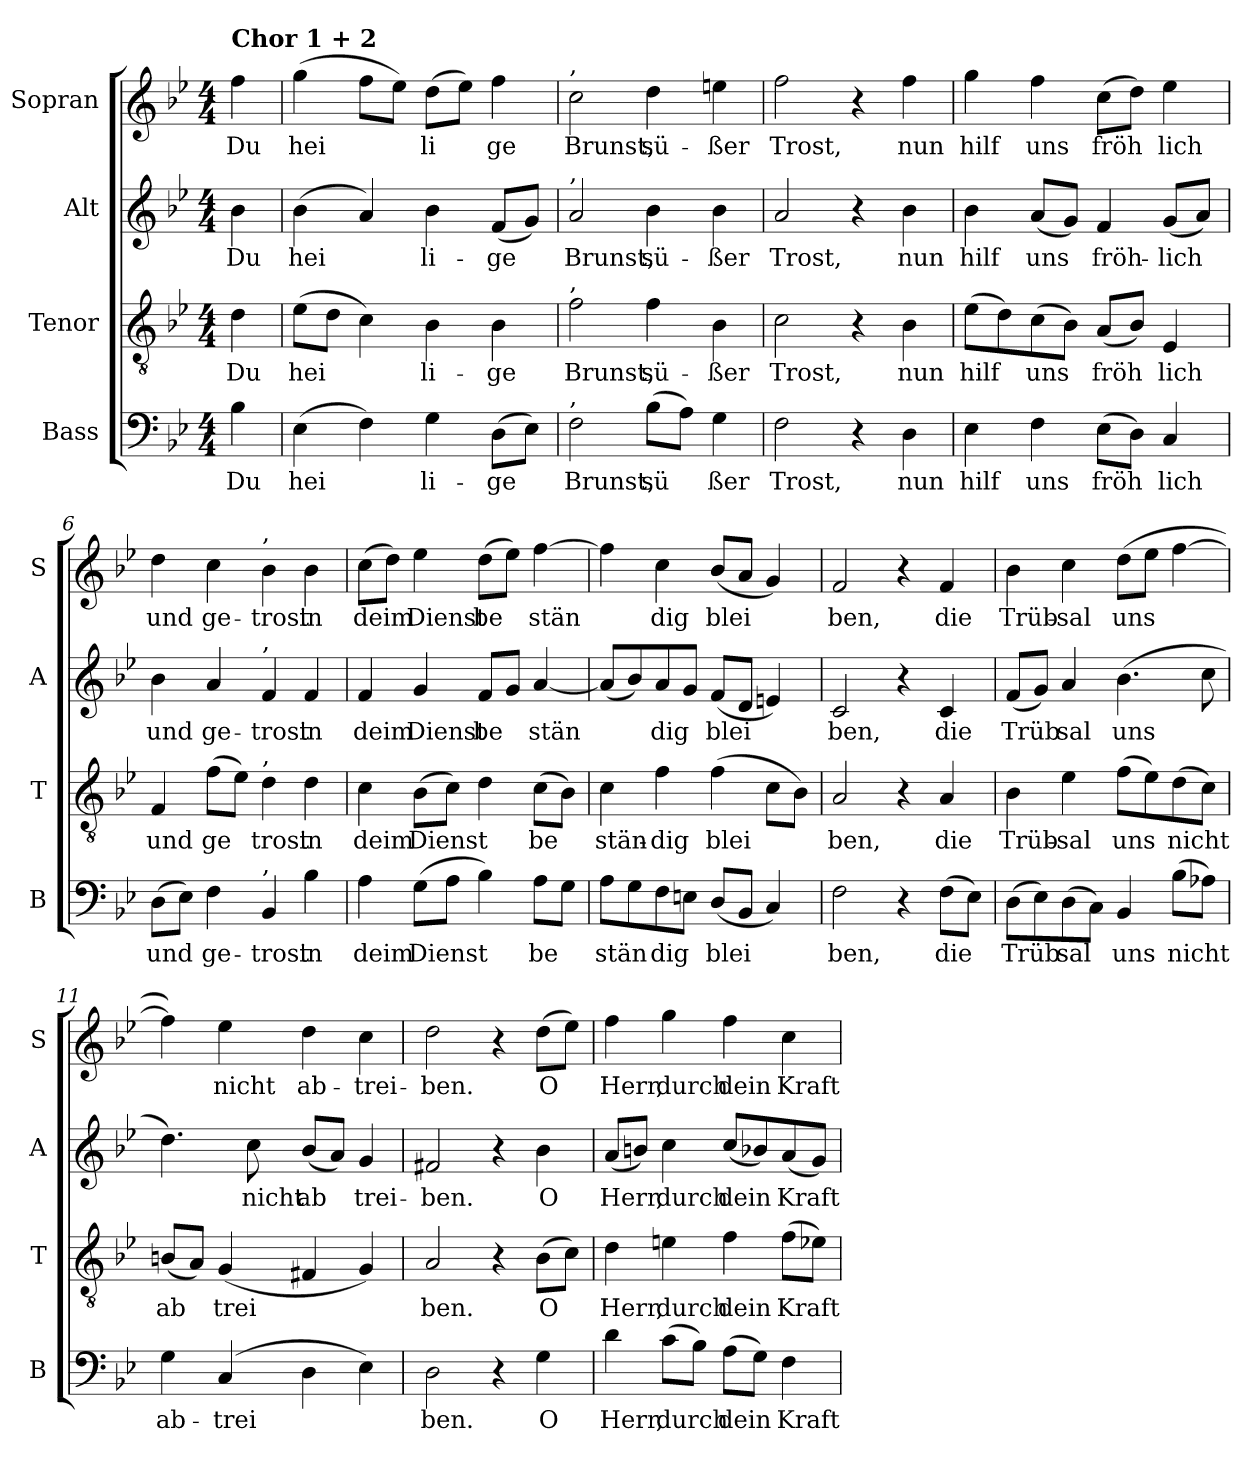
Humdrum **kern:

**kern	**text	**kern	**text	**kern	**text	**kern	**text
*part4	*part4	*part3	*part3	*part2	*part2	*part1	*part1
*staff4	*staff4	*staff3	*staff3	*staff2	*staff2	*staff1	*staff1
*I"Bass	*	*I"Tenor	*	*I"Alt	*	*I"Sopran	*
*I'B	*	*I'T	*	*I'A	*	*I'S	*
*clefF4	*	*clefGv2	*	*clefG2	*	*clefG2	*
*k[b-e-]	*	*k[b-e-]	*	*k[b-e-]	*	*k[b-e-]	*
*M4/4	*	*M4/4	*	*M4/4	*	*M4/4	*
=1	=1	=1	=1	=1	=1	=1	=1
!	!	!	!	!	!	!LO:TX:a:B:t=Chor  1 + 2	!
!	!LO:LY:b	!	!LO:LY:b	!	!LO:LY:b	!	!LO:LY:b
4B-\	Du	4d\	Du	4b-\	Du	4ff\	Du
=2	=2	=2	=2	=2	=2	=2	=2
!	!LO:LY:b	!	!LO:LY:b	!	!LO:LY:b	!	!LO:LY:b
(4E-\	hei	(8e-\L	hei	(4b-\	hei	(4gg\	hei
.	.	8d\J	.	.	.	.	.
4F\)	.	4c\)	.	4a/)	.	8ff\L	.
.	.	.	.	.	.	8ee-\J)	.
!	!LO:LY:b	!	!LO:LY:b	!	!LO:LY:b	!	!LO:LY:b
4G\	li-	4B-\	li-	4b-\	li-	(8dd\L	li
.	.	.	.	.	.	8ee-\J)	.
!	!LO:LY:b	!	!LO:LY:b	!	!LO:LY:b	!	!LO:LY:b
(8D\L	ge	4B-\	ge	(8f/L	ge	4ff\	ge
8E-\J)	.	.	.	8g/J)	.	.	.
=3	=3	=3	=3	=3	=3	=3	=3
!	!	!	!	!	!	!LO:TX:a:t=,	!
!	!	!	!	!LO:TX:a:t=,	!	!	!
!	!	!LO:TX:a:t=,	!	!	!	!	!
!LO:TX:a:t=,	!	!	!	!	!	!	!
!	!LO:LY:b	!	!LO:LY:b	!	!LO:LY:b	!	!LO:LY:b
2F\	Brunst,	2f\	Brunst,	2a/	Brunst,	2cc\	Brunst,
!	!LO:LY:b	!	!LO:LY:b	!	!LO:LY:b	!	!LO:LY:b
(8B-\L	sü	4f\	sü-	4b-\	sü-	4dd\	sü-
8A\J)	.	.	.	.	.	.	.
!	!LO:LY:b	!	!LO:LY:b	!	!LO:LY:b	!	!LO:LY:b
4G\	ßer	4B-\	ßer	4b-\	ßer	4een\	ßer
=4	=4	=4	=4	=4	=4	=4	=4
!	!LO:LY:b	!	!LO:LY:b	!	!LO:LY:b	!	!LO:LY:b
2F\	Trost,	2c\	Trost,	2a/	Trost,	2ff\	Trost,
4r	.	4r	.	4r	.	4r	.
!	!LO:LY:b	!	!LO:LY:b	!	!LO:LY:b	!	!LO:LY:b
4D\	nun	4B-\	nun	4b-\	nun	4ff\	nun
=5	=5	=5	=5	=5	=5	=5	=5
!	!LO:LY:b	!	!LO:LY:b	!	!LO:LY:b	!	!LO:LY:b
4E-\	hilf	(8e-\L	hilf	4b-\	hilf	4gg\	hilf
.	.	8d\)	.	.	.	.	.
!	!LO:LY:b	!	!LO:LY:b	!	!LO:LY:b	!	!LO:LY:b
4F\	uns	(8c\	uns	(8a/L	uns	4ff\	uns
.	.	8B-\J)	.	8g/J)	.	.	.
!	!LO:LY:b	!	!LO:LY:b	!	!LO:LY:b	!	!LO:LY:b
(8E-\L	fröh	(8A/L	fröh	4f/	fröh-	(8cc\L	fröh
8D\J)	.	8B-/J)	.	.	.	8dd\J)	.
!	!LO:LY:b	!	!LO:LY:b	!	!LO:LY:b	!	!LO:LY:b
4C/	lich	4E-/	lich	(8g/L	lich	4ee-\	lich
.	.	.	.	8a/J)	.	.	.
!!LO:LB:g=z
=6	=6	=6	=6	=6	=6	=6	=6
!	!LO:LY:b	!	!LO:LY:b	!	!LO:LY:b	!	!LO:LY:b
(8D\L	und	4F/	und	4b-\	und	4dd\	und
8E-\J)	.	.	.	.	.	.	.
!	!LO:LY:b	!	!LO:LY:b	!	!LO:LY:b	!	!LO:LY:b
4F\	ge-	(8f\L	ge	4a/	ge-	4cc\	ge-
.	.	8e-\J)	.	.	.	.	.
!	!	!	!	!	!	!LO:TX:a:t=,	!
!	!	!	!	!LO:TX:a:t=,	!	!	!
!	!	!LO:TX:a:t=,	!	!	!	!	!
!LO:TX:a:t=,	!	!	!	!	!	!	!
!	!LO:LY:b	!	!LO:LY:b	!	!LO:LY:b	!	!LO:LY:b
4BB-/	trost	4d\	trost	4f/	trost	4b-\	trost
!	!LO:LY:b	!	!LO:LY:b	!	!LO:LY:b	!	!LO:LY:b
4B-\	in	4d\	in	4f/	in	4b-\	in
=7	=7	=7	=7	=7	=7	=7	=7
!	!LO:LY:b	!	!LO:LY:b	!	!LO:LY:b	!	!LO:LY:b
4A\	deim	4c\	deim	4f/	deim	(8cc\L	deim
.	.	.	.	.	.	8dd\J)	.
!	!LO:LY:b	!	!LO:LY:b	!	!LO:LY:b	!	!LO:LY:b
(8G\L	Dienst	(8B-\L	Dienst	4g/	Dienst	4ee-\	Dienst
8A\J	.	8c\J)	.	.	.	.	.
!	!	!	!	!	!LO:LY:b	!	!LO:LY:b
4B-\)	.	4d\	.	8f/L	be	(8dd\L	be
.	.	.	.	8g/J	.	8ee-\J)	.
!	!LO:LY:b	!	!LO:LY:b	!	!LO:LY:b	!	!LO:LY:b
8A\L	be	(8c\L	be	[4a/	stän	[4ff\	stän
8G\J	.	8B-\J)	.	.	.	.	.
=8	=8	=8	=8	=8	=8	=8	=8
!	!LO:LY:b	!	!LO:LY:b	!	!	!	!
8A\L	stän	4c\	stän-	(8a/L]	.	4ff\]	.
8G\	.	.	.	8b-/)	.	.	.
!	!LO:LY:b	!	!LO:LY:b	!	!LO:LY:b	!	!LO:LY:b
8F\	dig	4f\	dig	8a/	dig	4cc\	dig
8En\J	.	.	.	8g/J	.	.	.
!	!LO:LY:b	!	!LO:LY:b	!	!LO:LY:b	!	!LO:LY:b
(8D/L	blei	(4f\	blei	(8f/L	blei	(8b-/L	blei
8BB-/J	.	.	.	8d/J	.	8a/J	.
4C/)	.	8c\L	.	4en/)	.	4g/)	.
.	.	8B-\J)	.	.	.	.	.
=9	=9	=9	=9	=9	=9	=9	=9
!	!LO:LY:b	!	!LO:LY:b	!	!LO:LY:b	!	!LO:LY:b
2F\	ben,	2A/	ben,	2c/	ben,	2f/	ben,
4r	.	4r	.	4r	.	4r	.
!	!LO:LY:b	!	!LO:LY:b	!	!LO:LY:b	!	!LO:LY:b
(8F\L	die	4A/	die	4c/	die	4f/	die
8E-\J)	.	.	.	.	.	.	.
!!LO:LB:g=z
=10	=10	=10	=10	=10	=10	=10	=10
!	!LO:LY:b	!	!LO:LY:b	!	!LO:LY:b	!	!LO:LY:b
(8D\L	Trüb	4B-\	Trüb-	(8f/L	Trüb	4b-\	Trüb-
8E-\)	.	.	.	8g/J)	.	.	.
!	!LO:LY:b	!	!LO:LY:b	!	!LO:LY:b	!	!LO:LY:b
(8D\	sal	4e-\	sal	4a/	sal	4cc\	sal
8C\J)	.	.	.	.	.	.	.
!	!LO:LY:b	!	!LO:LY:b	!	!LO:LY:b	!	!LO:LY:b
4BB-/	uns	(8f\L	uns	(4.b-\	uns	(8dd\L	uns
.	.	8e-\)	.	.	.	8ee-\J	.
!	!LO:LY:b	!	!LO:LY:b	!	!	!	!
(8B-\L	nicht	(8d\	nicht	.	.	[4ff\	.
8A-X\J)	.	8c\J)	.	8cc\	.	.	.
=11	=11	=11	=11	=11	=11	=11	=11
!	!LO:LY:b	!	!LO:LY:b	!	!	!	!
4G\	ab-	(8Bn/L	ab	4.dd\)	.	4ff\])	.
.	.	8A/J)	.	.	.	.	.
!	!LO:LY:b	!	!LO:LY:b	!	!	!	!LO:LY:b
(4C/	trei	(4G/	trei	.	.	4ee-\	nicht
!	!	!	!	!	!LO:LY:b	!	!
.	.	.	.	8cc\	nicht	.	.
!	!	!	!	!	!LO:LY:b	!	!LO:LY:b
4D\	.	4F#X/	.	(8b-/L	ab	4dd\	ab-
.	.	.	.	8a/J)	.	.	.
!	!	!	!	!	!LO:LY:b	!	!LO:LY:b
4E-\)	.	4G/)	.	4g/	trei-	4cc\	trei-
=12	=12	=12	=12	=12	=12	=12	=12
!	!LO:LY:b	!	!LO:LY:b	!	!LO:LY:b	!	!LO:LY:b
2D\	ben.	2A/	ben.	2f#X/	ben.	2dd\	ben.
4r	.	4r	.	4r	.	4r	.
!	!LO:LY:b	!	!LO:LY:b	!	!LO:LY:b	!	!LO:LY:b
4G\	O	(8B-\L	O	4b-\	O	(8dd\L	O
.	.	8c\J)	.	.	.	8ee-\J)	.
=13	=13	=13	=13	=13	=13	=13	=13
!	!LO:LY:b	!	!LO:LY:b	!	!LO:LY:b	!	!LO:LY:b
4d\	Herr,	4d\	Herr,	(8a/L	Herr,	4ff\	Herr,
.	.	.	.	8bn/J)	.	.	.
!	!LO:LY:b	!	!LO:LY:b	!	!LO:LY:b	!	!LO:LY:b
(8c\L	durch	4en\	durch	4cc\	durch	4gg\	durch
8B-\J)	.	.	.	.	.	.	.
!	!LO:LY:b	!	!LO:LY:b	!	!LO:LY:b	!	!LO:LY:b
(8A\L	dein	4f\	dein	(8cc/L	dein	4ff\	dein
8G\J)	.	.	.	8b-X/)	.	.	.
!	!LO:LY:b	!	!LO:LY:b	!	!LO:LY:b	!	!LO:LY:b
4F\	Kraft	(8f\L	Kraft	(8a/	Kraft	4cc\	Kraft
.	.	8e-X\J)	.	8g/J)	.	.	.
=	=	=	=	=	=	=	=
*-	*-	*-	*-	*-	*-	*-	*-
